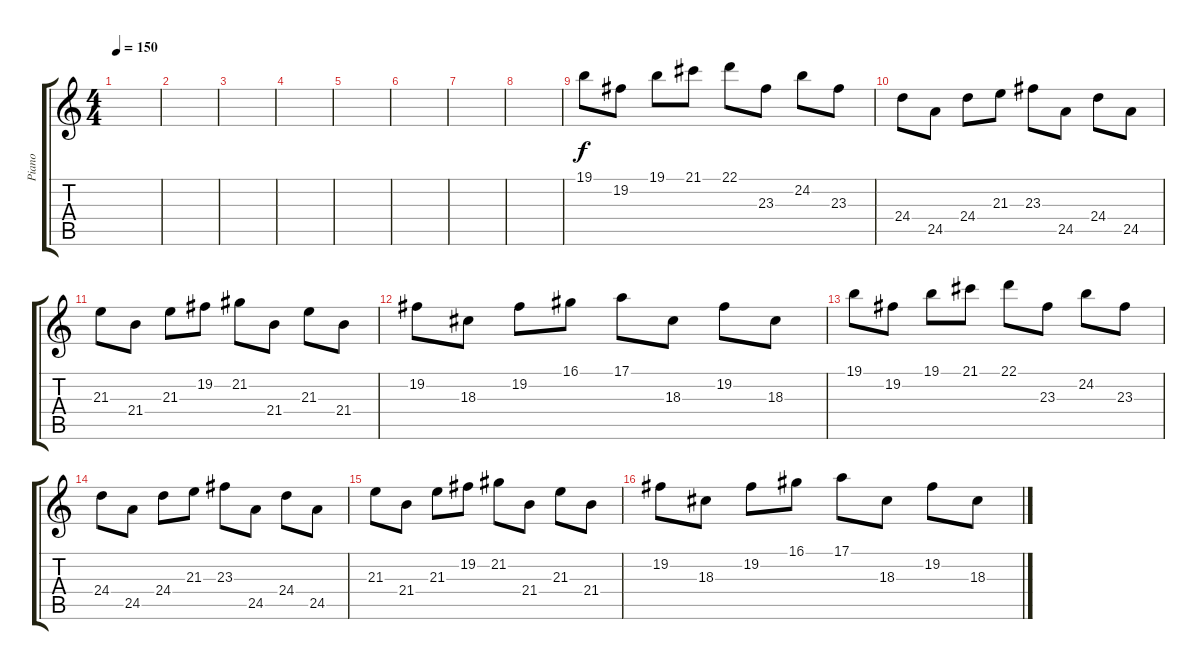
\track ("Piano" "Piano") {instrument brightacousticpiano}
\staff {score tabs}
\tuning (E4 B3 G3 D3 A2 E2) {hide}
\ts (4 4)
\tempo 150
\clef g2
\ks c
|
|
|
|
|
|
|
|
19.1.8 19.2.8 19.1.8 21.1.8 22.1.8 23.3.8 24.2.8 23.3.8 |
24.4.8 24.5.8 24.4.8 21.3.8 23.3.8 24.5.8 24.4.8 24.5.8 |
21.3.8 21.4.8 21.3.8 19.2.8 21.2.8 21.4.8 21.3.8 21.4.8 |
19.2.8 18.3.8 19.2.8 16.1.8 17.1.8 18.3.8 19.2.8 18.3.8 |
19.1.8 19.2.8 19.1.8 21.1.8 22.1.8 23.3.8 24.2.8 23.3.8 |
24.4.8 24.5.8 24.4.8 21.3.8 23.3.8 24.5.8 24.4.8 24.5.8 |
21.3.8 21.4.8 21.3.8 19.2.8 21.2.8 21.4.8 21.3.8 21.4.8 |
19.2.8 18.3.8 19.2.8 16.1.8 17.1.8 18.3.8 19.2.8 18.3.8
